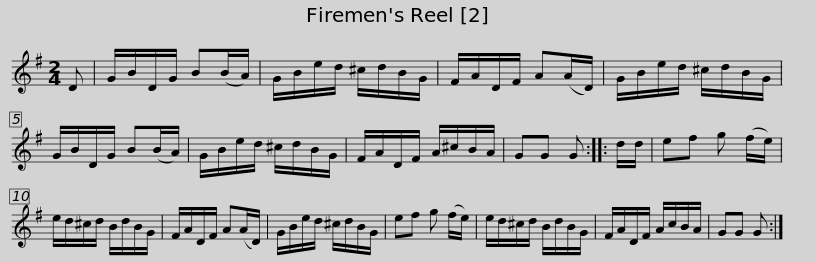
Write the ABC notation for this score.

X:1
L:1/8
M:2/4
I:linebreak $
K:G
V:1 treble
V:1
 D | G/B/D/G/ B(B/A/) | G/B/e/d/ ^c/d/B/G/ | F/A/D/F/ A(A/D/) | G/B/e/d/ ^c/d/B/G/ | %5
 G/B/D/G/ B(B/A/) | G/B/e/d/ ^c/d/B/G/ |$ F/A/D/F/ A/^c/B/A/ | GG G :: d/d/ | %10
 ef g (f/e/) | e/d/^c/d/ B/d/B/G/ | F/A/D/F/ A(A/D/) | G/B/e/d/ ^c/d/B/G/ |$ ef g (f/e/) | %15
 e/d/^c/d/ B/d/B/G/ | F/A/D/F/ A/c/B/A/ | GG G :| %18
